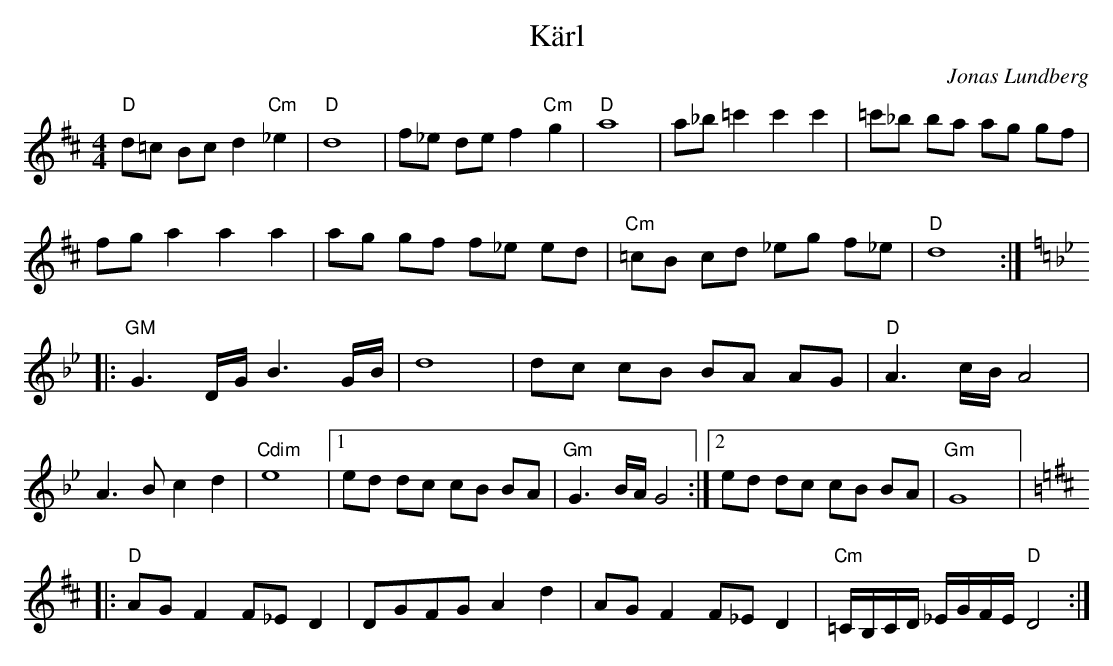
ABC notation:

X:1
T: Kärl
C: Jonas Lundberg
M: 4/4
L: 1/4
K: D
"D"d/=c/ B/c/ d"Cm"_e | "D"d4 | f/_e/ d/e/ f"Cm"g | "D"a4 | a/_b/ =c'c'c' | =c'/_b/ b/a/ a/g/ g/f/ |
f/g/ aaa | a/g/ g/f/ f/_e/ e/d/ | "Cm"=c/B/ c/d/ _e/g/ f/_e/ | "D"d4 :|:
[K: Gm]"GM"G3/ D//G// B3/ G//B// | d4 | d/c/ c/B/ B/A/ A/G/ | "D"A3/ c//B// A2 |
A>B cd | "Cdim"e4 |1 e/d/ d/c/ c/B/ B/A/ | "Gm"G3/ B//A// G2 :|2 e/d/ d/c/ c/B/ B/A/ | "Gm"G4 |:
[K: D]"D"A/G/ F F/_E/ D | D/G/F/G/ A d | A/G/ F F/_E/ D | "Cm"=C//B,//C//D// _E//G//F//E// "D"D2 :|
